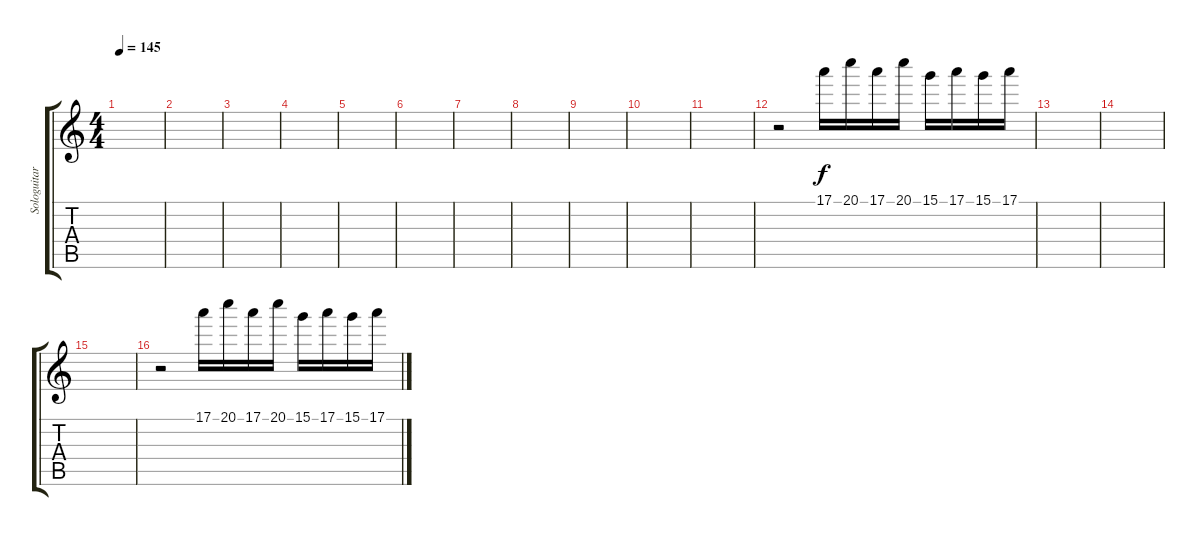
\track ("Sologuitar" "Sologuitar") {instrument distortionguitar}
\staff {score tabs}
\tuning (E4 B3 G3 D3 A2 E2) {hide}
\ts (4 4)
\tempo 145
\clef g2
\ks c
|
|
|
|
|
|
|
|
|
|
|
r.2{volume 11} 17.1.16 20.1.16 17.1.16 20.1.16 15.1.16 17.1.16 15.1.16 17.1.16 |
|
|
|
r.2{balance 16} 17.1.16 20.1.16 17.1.16 20.1.16 15.1.16 17.1.16 15.1.16 17.1.16
